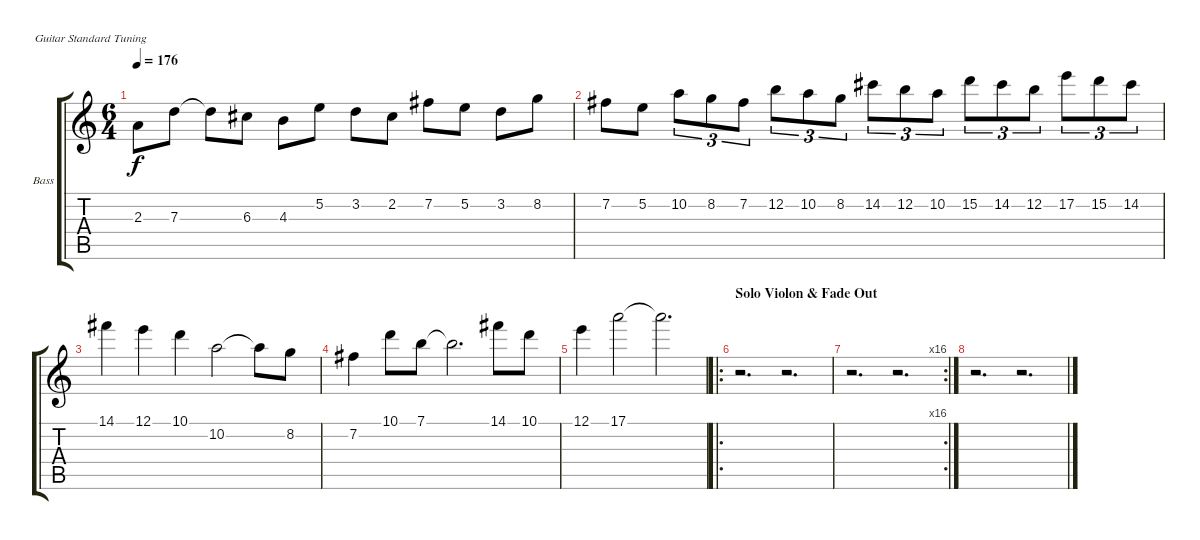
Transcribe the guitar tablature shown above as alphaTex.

\bracketExtendMode groupsimilarinstruments
\firstSystemTrackNameOrientation horizontal
\otherSystemsTrackNameOrientation horizontal
\track ("Bass Precison" "Bass") {instrument violin}
\staff {score tabs}
\tuning (E4 B3 G3 D3 A2 E2)
\displaytranspose 12
\ts (6 4)
\tempo 176
\clef g2
\ks c
2.3.8{dy f} 7.3.8 7.3{t}.8 6.3.8 4.3.8 5.2.8 3.2.8 2.2.8 7.2.8 5.2.8 3.2.8 8.2.8 |
7.2.8 5.2.8 10.2.8{tu (3 2)} 8.2.8{tu (3 2)} 7.2.8{tu (3 2)} 12.2.8{tu (3 2)} 10.2.8{tu (3 2)} 8.2.8{tu (3 2)} 14.2.8{tu (3 2)} 12.2.8{tu (3 2)} 10.2.8{tu (3 2)} 15.2.8{tu (3 2)} 14.2.8{tu (3 2)} 12.2.8{tu (3 2)} 17.2.8{tu (3 2)} 15.2.8{tu (3 2)} 14.2.8{tu (3 2)} |
14.1.4 12.1.4 10.1.4 10.2.2 10.2{t}.8 8.2.8 |
7.2.4 10.1.8 7.1.8 7.1{t}.2{d} 14.1.8 10.1.8 |
12.1.4 17.1.2 17.1{t}.2{d} |
\ro
\section ("" "Solo Violon & Fade Out")
r.2{d} r.2{d} |
\rc 16
r.2{d} r.2{d} |
r.2{d} r.2{d}
